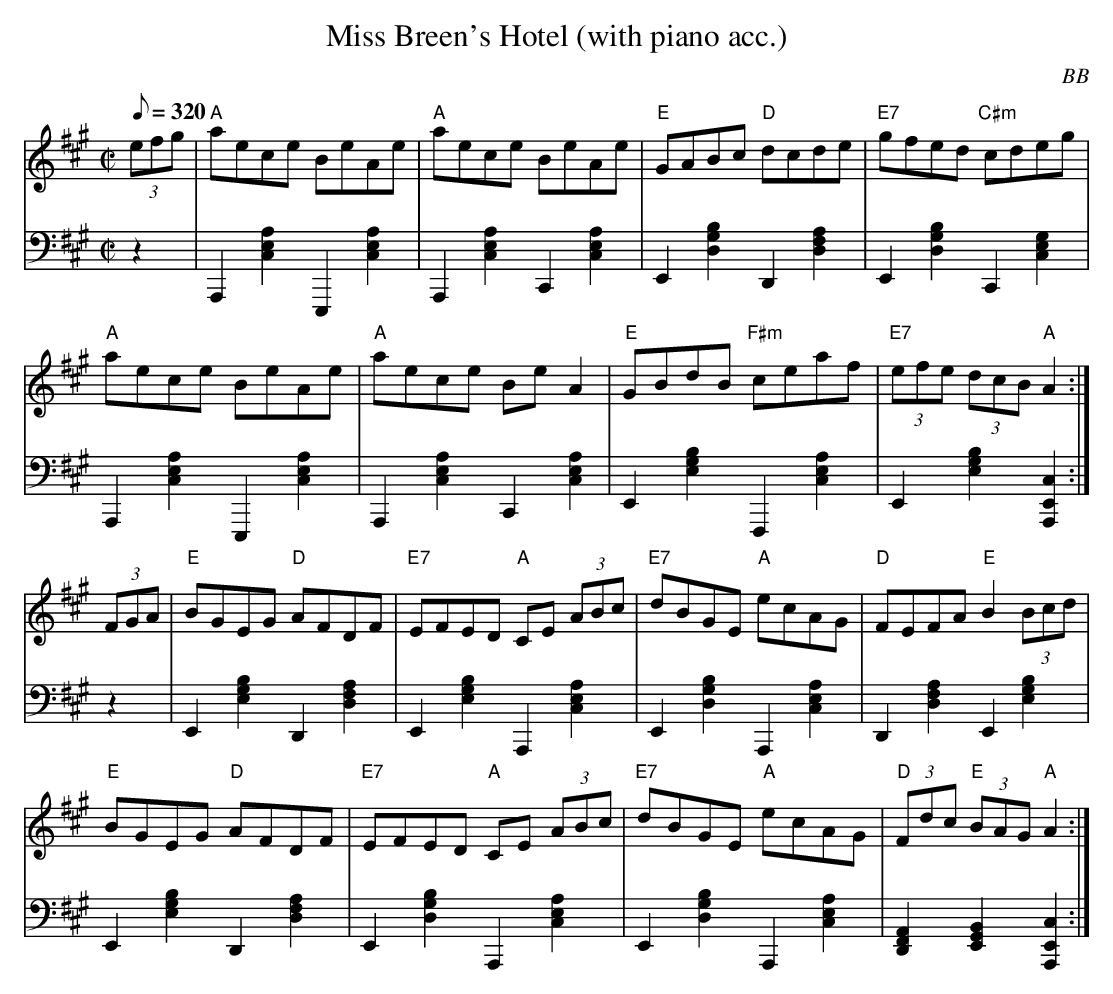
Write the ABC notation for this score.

X:1
T: Miss Breen's Hotel (with piano acc.)
C: BB
Q: 1/8=320
M: C|
L: 1/8
V: 1 program 1 110 %fiddle
V: 2 volume=70 clef=bass m=D program 1 01
K: A
[V:1] (3efg|"A"aece BeAe|"A"aece BeAe|"E"GABc "D"dcde|"E7"gfed "C#m"cdeg|
[V:2] z2|A,,2[A2C2E2]E,,2[E2C2A2]|A,,2[A2C2E2]C,2[E2C2A2]|E,2[D2B2G2]D,2[A2D2F2]|\
E,2[D2B2G2]C,2[E2G2C2]|
[V:1] "A"aece BeAe|"A"aece Be A2|"E"GBdB "F#m"ceaf|"E7"(3efe (3dcB "A"A2 :|
[V:2] A,,2[A2C2E2]E,,2[E2C2A2]|A,,2[A2C2E2]C,2[E2C2A2]|E,2[E2B2G2]F,,2[A2C2E2]|\
E,2[E2B2G2][A,,2C2E,2]:|
[V:1] (3FGA|"E"BGEG "D"AFDF|"E7"EFED "A"CE (3ABc|"E7"dBGE "A"ecAG|"D"FEFA "E"B2 (3Bcd|
[V:2] z2|E,2[E2B2G2]D,2[A2D2F2]|E,2[E2B2G2]A,,2[A2C2E2]|E,2[D2B2G2]A,,2[A2C2E2]|\
D,2[A2D2F2]E,2[E2B2G2]|
[V:1] "E"BGEG "D"AFDF|"E7"EFED "A"CE (3ABc|"E7"dBGE "A"ecAG|"D"(3Fdc "E"(3BAG "A"A2 :|
[V:2] E,2[E2B2G2]D,2[A2D2F2]|E,2[D2B2G2]A,,2[A2C2E2]|E,2[D2B2G2]A,,2[A2C2E2]|\
[D,2F,2A,2][E,2G,2B,2][A,,2C2E,2] :|
